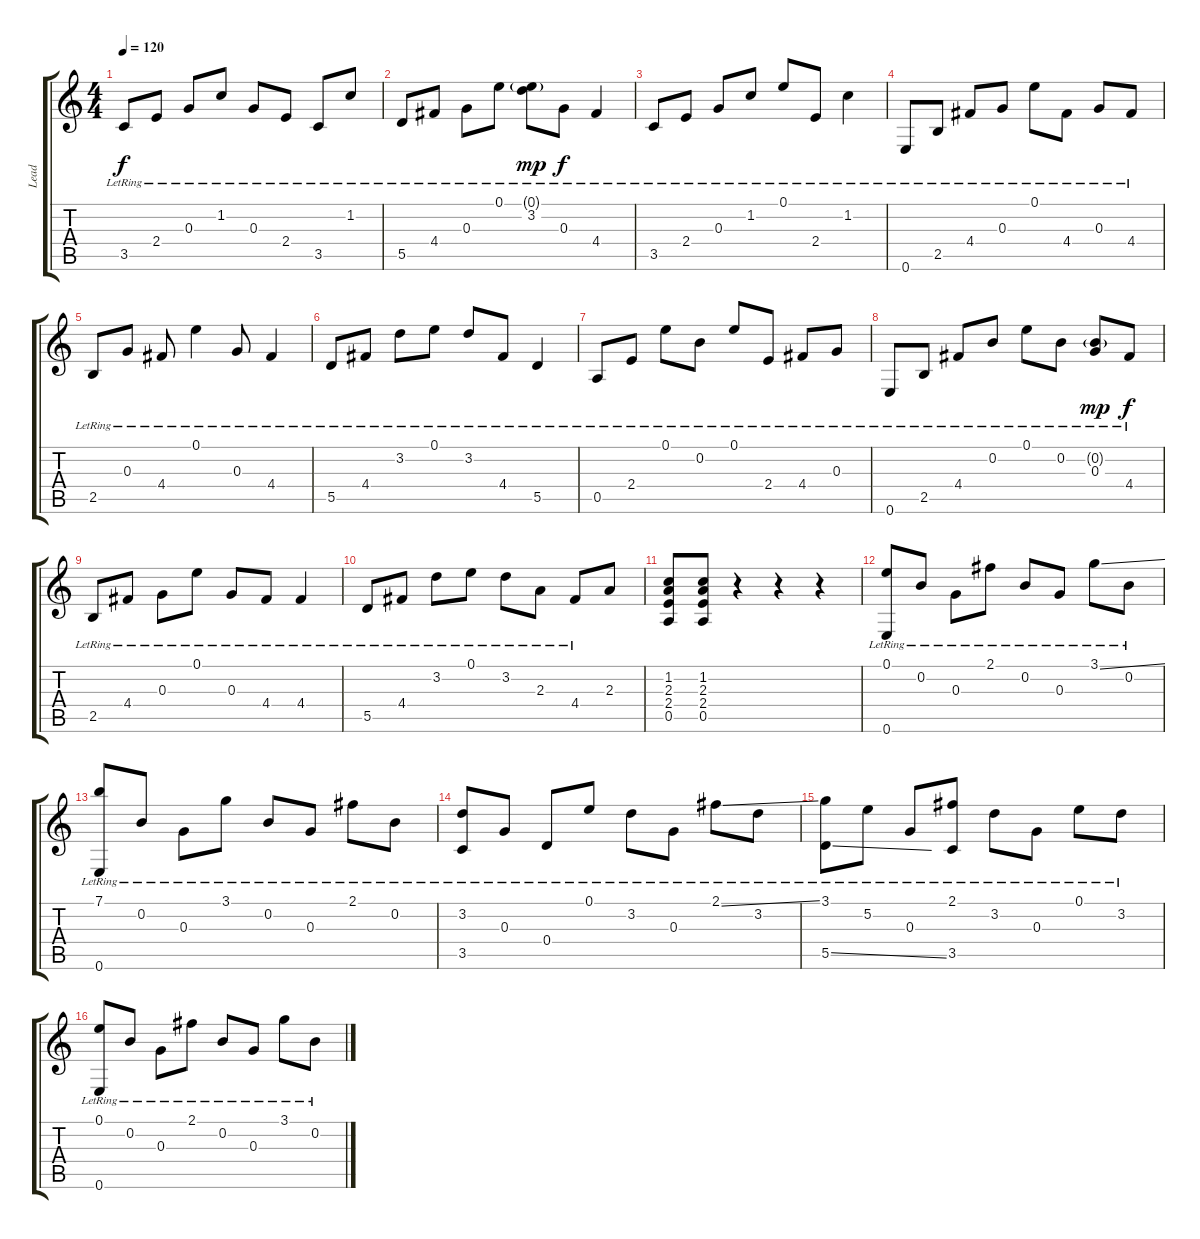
\track ("Lead" "Lead") {instrument acousticguitarsteel}
\staff {score tabs}
\tuning (E4 B3 G3 D3 A2 E2) {hide}
\ts (4 4)
\tempo 120
\clef g2
\ks c
3.5{lr}.8{dy f} 2.4{lr}.8 0.3{lr}.8 1.2{lr}.8 0.3{lr}.8 2.4{lr}.8 3.5{lr}.8 1.2{lr}.8 |
5.5{lr}.8 4.4{lr}.8 0.3{lr}.8 0.1{lr}.8 (0.1{g lr} 3.2{lr}).8{dy mp} 0.3{lr}.8{dy f} 4.4{lr}.4 |
3.5{lr}.8 2.4{lr}.8 0.3{lr}.8 1.2{lr}.8 0.1{lr}.8 2.4{lr}.8 1.2{lr}.4 |
0.6{lr}.8 2.5{lr}.8 4.4{lr}.8 0.3{lr}.8 0.1{lr}.8 4.4{lr}.8 0.3{lr}.8 4.4{lr}.8 |
2.5{lr}.8 0.3{lr}.8 4.4{lr}.8 0.1{lr}.4 0.3{lr}.8 4.4{lr}.4 |
5.5{lr}.8 4.4{lr}.8 3.2{lr}.8 0.1{lr}.8 3.2{lr}.8 4.4{lr}.8 5.5{lr}.4 |
0.5{lr}.8 2.4{lr}.8 0.1{lr}.8 0.2{lr}.8 0.1{lr}.8 2.4{lr}.8 4.4{lr}.8 0.3{lr}.8 |
0.6{lr}.8 2.5{lr}.8 4.4{lr}.8 0.2{lr}.8 0.1{lr}.8 0.2{lr}.8 (0.2{g lr} 0.3{lr}).8{dy mp} 4.4{lr}.8{dy f} |
2.5{lr}.8 4.4{lr}.8 0.3{lr}.8 0.1{lr}.8 0.3{lr}.8 4.4{lr}.8 4.4{lr}.4 |
5.5{lr}.8 4.4{lr}.8 3.2{lr}.8 0.1{lr}.8 3.2{lr}.8 2.3{lr}.8 4.4{lr}.8 2.3.8 |
(1.2 2.3 2.4 0.5).8 (1.2 2.3 2.4 0.5).8 r.4 r.4 r.4 |
(0.1{lr} 0.6{lr}).8 0.2{lr}.8 0.3{lr}.8 2.1{lr}.8 0.2{lr}.8 0.3{lr}.8 3.1{ss lr}.8 0.2{lr}.8 |
(7.1{lr} 0.6{lr}).8 0.2{lr}.8 0.3{lr}.8 3.1{lr}.8 0.2{lr}.8 0.3{lr}.8 2.1{lr}.8 0.2{lr}.8 |
(3.2{lr} 3.5{lr}).8 0.3{lr}.8 0.4{lr}.8 0.1{lr}.8 3.2{lr}.8 0.3{lr}.8 2.1{ss lr}.8 3.2{lr}.8 |
(3.1{lr} 5.5{ss lr}).8 5.2{lr}.8 0.3{lr}.8 (2.1{lr} 3.5{lr}).8 3.2{lr}.8 0.3{lr}.8 0.1{lr}.8 3.2{lr}.8 |
(0.1{lr} 0.6{lr}).8 0.2{lr}.8 0.3{lr}.8 2.1{lr}.8 0.2{lr}.8 0.3{lr}.8 3.1{ss lr}.8 0.2{lr}.8
